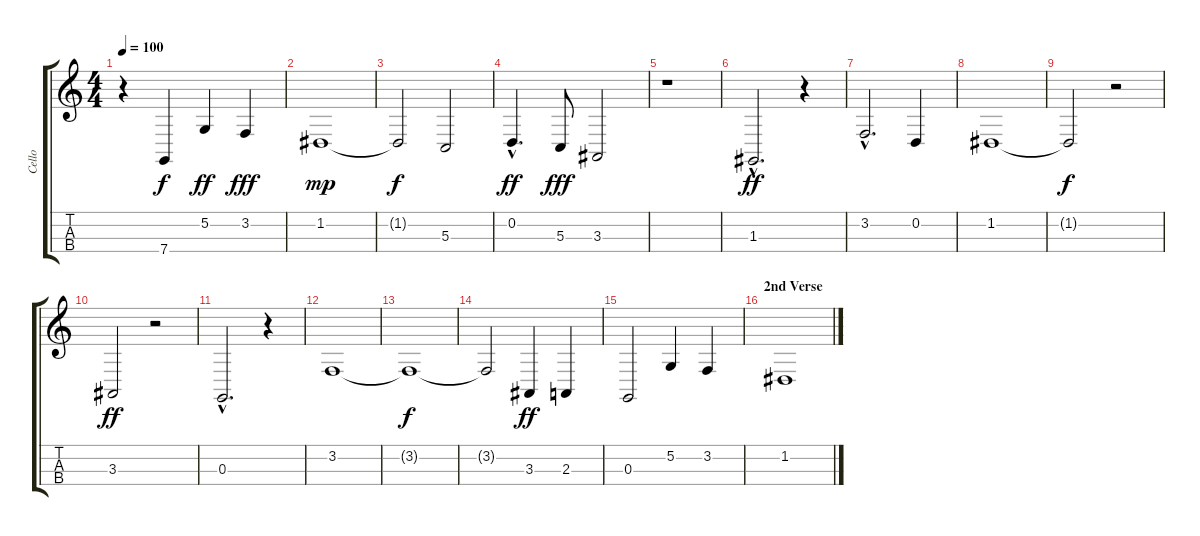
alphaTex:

\track ("Cello" "Cello") {instrument cello}
\staff {score tabs}
\tuning (A3 D3 G2 C2) {hide}
\ts (4 4)
\tempo 100
\clef g2
\ks c
r.4{dy f} 7.4.4 5.2.4{dy ff} 3.2.4{dy fff} |
1.2.1{dy mp} |
1.2{t}.2{dy f} 5.3.2 |
0.2{hac}.4{d dy ff} 5.3.8{dy fff} 3.3.2 |
r.1 |
1.3{hac}.2{d dy ff} r.4 |
3.2{hac}.2{d} 0.2.4 |
1.2.1 |
1.2{t}.2{dy f} r.2 |
3.3.2{dy ff} r.2 |
0.3{hac}.2{d} r.4 |
3.2.1 |
3.2{t}.1{dy f} |
3.2{t}.2 3.3.4{dy ff} 2.3.4 |
0.3.2 5.2.4 3.2.4 |
\section ("" "2nd Verse")
1.2.1
